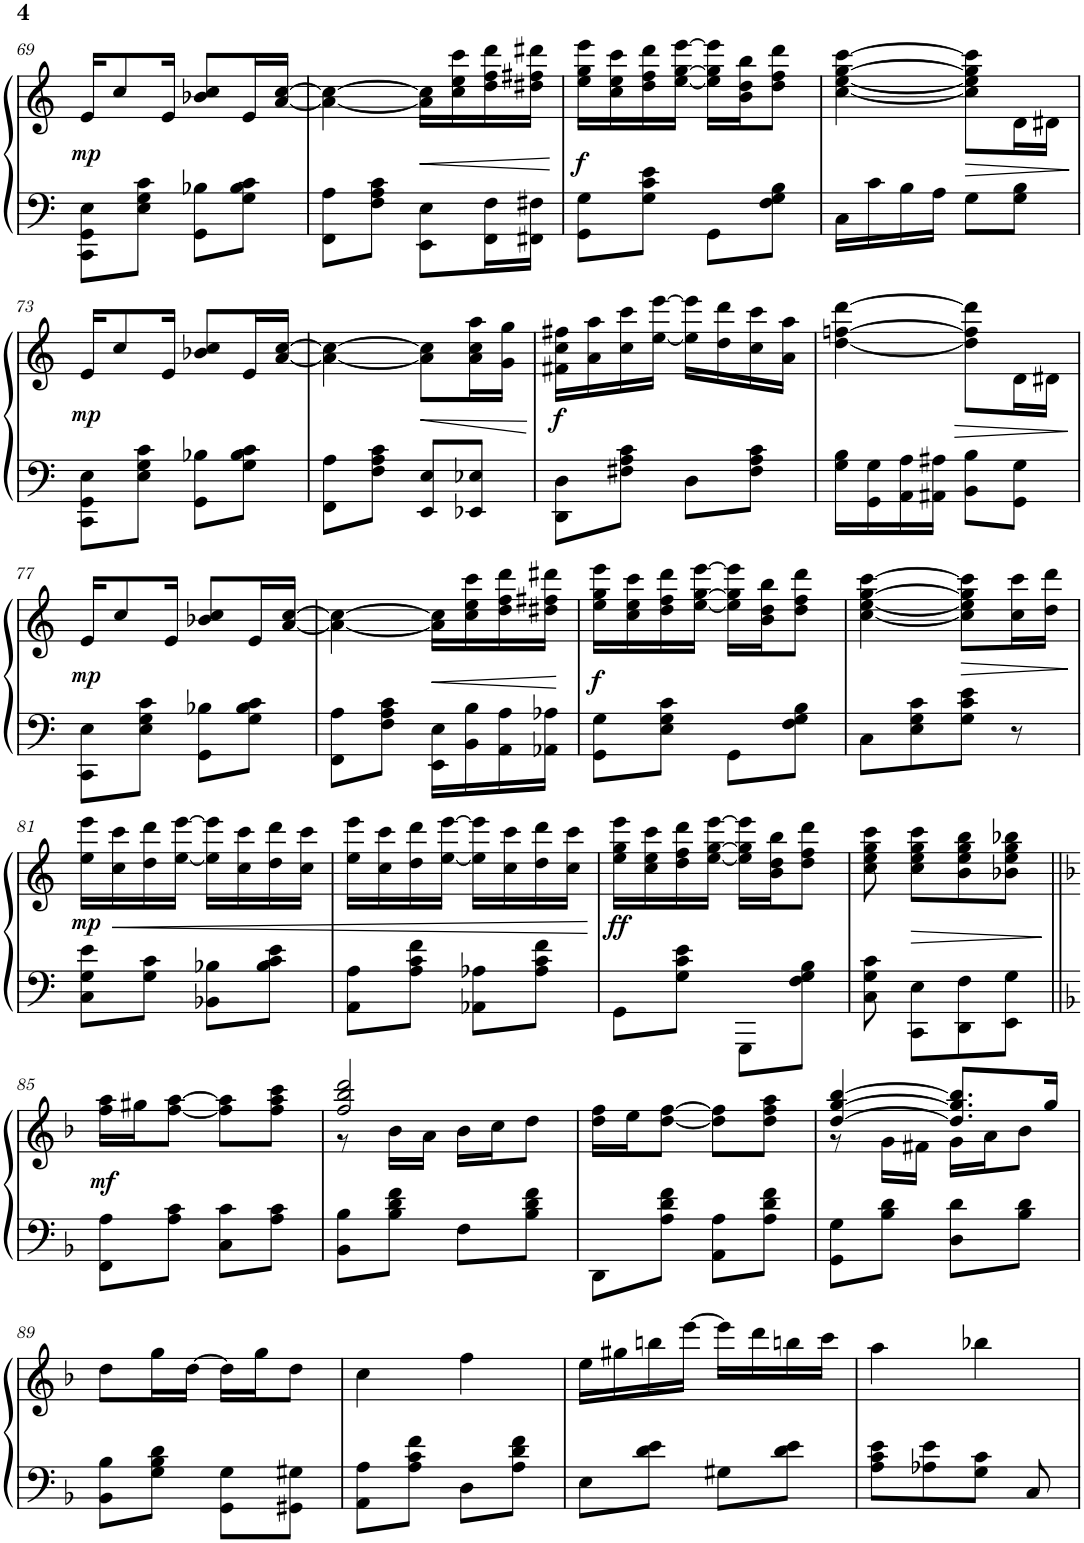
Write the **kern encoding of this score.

**kern	**kern	**dynam
*part1	*part1	*part1
*staff2	*staff1	*staff1/2
*I"Piano	*	*
*I'Pno.	*	*
!!LO:PB:g=z
*clefF4	*clefG2	*
*k[]	*k[]	*
*M2/4	*M2/4	*
=69	=69	=69
!	!	!LO:DY:b
8CC\ 8GG\ 8E\L	16e/KL	mp
.	8cc/	.
8E\ 8G\ 8c\J	.	.
.	16e/Jk	.
8GG\ 8B-X\L	8b-X/ 8cc/L	.
8G\ 8B-\ 8c\J	16e/L	.
.	[16a/ [>16cc/JJ	.
=70	=70	=70
8FF\ 8A\L	4a\_ 4cc\_	.
8F\ 8A\ 8c\J	.	.
!	!	!LO:HP:b
8EE\ 8E\L	16a\] 16cc\]LL	<
.	16cc\ 16ee\ 16ccc\	.
16FF\ 16F\L	16dd\ 16ff\ 16ddd\	.
16FF#X\ 16F#X\JJ	16dd#X\ 16ff#X\ 16ddd#X\JJ	.
.	.	[
=71	=71	=71
!	!	!LO:DY:b
8GG\ 8G\L	16ee\ 16gg\ 16eee\LL	f
.	16cc\ 16ee\ 16ccc\	.
8G\ 8c\ 8e\J	16dd\ 16ff\ 16ddd\	.
.	[<16ee\ [16gg\ [16eee\JJ	.
8GG\L	16ee\] 16gg\] 16eee\]LL	.
.	16b\ 16dd\ 16bb\J	.
8F\ 8G\ 8B\J	8dd\ 8ff\ 8ddd\J	.
=72	=72	=72
16C\LL	[<4cc\ [4ee\ [4gg\ [4ccc\	.
16c\	.	.
16B\	.	.
16A\JJ	.	.
!	!	!LO:HP:b
8G\L	8cc\] 8ee\] 8gg\] 8ccc\]L	>
8G\ 8B\J	16d\L	.
.	16d#X\JJ	.
.	.	]
!!LO:LB:g=z
=73	=73	=73
!	!	!LO:DY:b
8CC\ 8GG\ 8E\L	16e/KL	mp
.	8cc/	.
8E\ 8G\ 8c\J	.	.
.	16e/Jk	.
8GG\ 8B-X\L	8b-X/ 8cc/L	.
8G\ 8B-\ 8c\J	16e/L	.
.	[16a/ [>16cc/JJ	.
=74	=74	=74
8FF\ 8A\L	4a\_ 4cc\_	.
8F\ 8A\ 8c\J	.	.
!	!	!LO:HP:b
8EE/ 8E/L	8a\] 8cc\]L	<
8EE-X/ 8E-X/J	16a\ 16cc\ 16aa\L	.
.	16g\ 16gg\JJ	.
.	.	[
=75	=75	=75
!	!	!LO:DY:b
8DD\ 8D\L	16f#X\ 16cc\ 16ff#X\LL	f
.	16a\ 16aa\	.
8F#X\ 8A\ 8c\J	16cc\ 16ccc\	.
.	[<16ee\ [16eee\JJ	.
8D\L	16ee\] 16eee\]LL	.
.	16dd\ 16ddd\	.
8F#\ 8A\ 8c\J	16cc\ 16ccc\	.
.	16a\ 16aa\JJ	.
=76	=76	=76
16G\ 16B\LL	[<4dd\ [4ffn\ [4ddd\	.
16GG\ 16G\	.	.
16AA\ 16A\	.	.
16AA#X\ 16A#X\JJ	.	.
!	!	!LO:HP:b
8BB\ 8B\L	8dd\] 8ff\] 8ddd\]L	>
8GG\ 8G\J	16d\L	.
.	16d#X\JJ	.
.	.	]
!!LO:LB:g=z
=77	=77	=77
!	!	!LO:DY:b
8CC\ 8E\L	16e/KL	mp
.	8cc/	.
8E\ 8G\ 8c\J	.	.
.	16e/Jk	.
8GG\ 8B-X\L	8b-X/ 8cc/L	.
8G\ 8B-\ 8c\J	16e/L	.
.	[16a/ [>16cc/JJ	.
=78	=78	=78
8FF\ 8A\L	4a\_ 4cc\_	.
8F\ 8A\ 8c\J	.	.
!	!	!LO:HP:b
16EE\ 16E\LL	16a\] 16cc\]LL	<
16BB\ 16B\	16cc\ 16ee\ 16ccc\	.
16AA\ 16A\	16dd\ 16ff\ 16ddd\	.
16AA-X\ 16A-X\JJ	16dd#X\ 16ff#X\ 16ddd#X\JJ	.
.	.	[
=79	=79	=79
!	!	!LO:DY:b
8GG\ 8G\L	16ee\ 16gg\ 16eee\LL	f
.	16cc\ 16ee\ 16ccc\	.
8E\ 8G\ 8c\J	16dd\ 16ff\ 16ddd\	.
.	[<16ee\ [16gg\ [16eee\JJ	.
8GG\L	16ee\] 16gg\] 16eee\]LL	.
.	16b\ 16dd\ 16bb\J	.
8F\ 8G\ 8B\J	8dd\ 8ff\ 8ddd\J	.
=80	=80	=80
8C\L	[<4cc\ [4ee\ [4gg\ [4ccc\	.
8E\ 8G\ 8c\	.	.
!	!	!LO:HP:b
8G\ 8c\ 8e\J	8cc\] 8ee\] 8gg\] 8ccc\]L	>
8r	16cc\ 16ccc\L	.
.	16dd\ 16ddd\JJ	.
.	.	]
!!LO:LB:g=z
=81	=81	=81
!	!	!LO:DY:b
8C\ 8G\ 8e\L	16ee\ 16eee\LL	mp
!	!	!LO:HP:b
.	16cc\ 16ccc\	<
8G\ 8c\J	16dd\ 16ddd\	.
.	[<16ee\ [16eee\JJ	.
8BB-X\ 8B-X\L	16ee\] 16eee\]LL	.
.	16cc\ 16ccc\	.
8B-\ 8c\ 8e\J	16dd\ 16ddd\	.
.	16cc\ 16ccc\JJ	.
=82	=82	=82
8AA\ 8A\L	16ee\ 16eee\LL	.
.	16cc\ 16ccc\	.
8A\ 8c\ 8f\J	16dd\ 16ddd\	.
.	[<16ee\ [16eee\JJ	.
8AA-X\ 8A-X\L	16ee\] 16eee\]LL	.
.	16cc\ 16ccc\	.
8A-\ 8c\ 8f\J	16dd\ 16ddd\	.
.	16cc\ 16ccc\JJ	.
.	.	[
=83	=83	=83
!	!	!LO:DY:b
8GG\L	16ee\ 16gg\ 16eee\LL	ff
.	16cc\ 16ee\ 16ccc\	.
8G\ 8c\ 8e\J	16dd\ 16ff\ 16ddd\	.
.	[<16ee\ [16gg\ [16eee\JJ	.
8GGG\L	16ee\] 16gg\] 16eee\]LL	.
.	16b\ 16dd\ 16bb\J	.
8F\ 8G\ 8B\J	8dd\ 8ff\ 8ddd\J	.
=84	=84	=84
8C\ 8G\ 8c\	8cc\ 8ee\ 8gg\ 8ccc\	.
!	!	!LO:HP:b
8CC\ 8E\L	8cc\ 8ee\ 8gg\ 8ccc\L	>
8DD\ 8F\	8b\ 8ee\ 8gg\ 8bb\	.
8EE\ 8G\J	8b-X\ 8ee\ 8gg\ 8bb-X\J	.
.	.	]
!!LO:LB:g=z
=85||	=85||	=85||
*k[b-]	*k[b-]	*
!	!	!LO:DY:b
8FF\ 8A\L	16ff\ 16aa\LL	mf
.	16gg#X\J	.
8A\ 8c\J	[<8ff\ [8aa\J	.
8C\ 8c\L	8ff\] 8aa\]L	.
8A\ 8c\J	8ff\ 8aa\ 8ccc\J	.
=86	=86	=86
*	*^	*
8BB-\ 8B-\L	2ff/ 2bb-/ 2ddd/	8r	.
8B-\ 8d\ 8f\J	.	16b-\LL	.
.	.	16a\JJ	.
8F\L	.	16b-\LL	.
.	.	16cc\J	.
8B-\ 8d\ 8f\J	.	8dd\J	.
*	*v	*v	*
=87	=87	=87
8DD\L	16dd\ 16ff\LL	.
.	16ee\J	.
8A\ 8d\ 8f\J	[<8dd\ [8ff\J	.
8AA\ 8A\L	8dd\] 8ff\]L	.
8A\ 8d\ 8f\J	8dd\ 8ff\ 8aa\J	.
=88	=88	=88
*	*^	*
8GG\ 8G\L	[4dd/ [4gg/ [4bb-/	8r	.
8B-\ 8d\J	.	16g\LL	.
.	.	16f#X\JJ	.
8D\ 8d\L	8.dd/] 8.gg/] 8.bb-/]L	16g\LL	.
.	.	16a\J	.
8B-\ 8d\J	.	8b-\J	.
.	16gg/Jk	.	.
*	*v	*v	*
!!LO:LB:g=z
=89	=89	=89
8BB-\ 8B-\L	8dd\L	.
8G\ 8B-\ 8d\J	16gg\L	.
.	[16dd\JJ	.
8GG\ 8G\L	16dd\LL]	.
.	16gg\J	.
8GG#X\ 8G#X\J	8dd\J	.
=90	=90	=90
8AA\ 8A\L	4cc\	.
8A\ 8c\ 8f\J	.	.
8D\L	4ff\	.
8A\ 8d\ 8f\J	.	.
=91	=91	=91
8E\L	16ee\LL	.
.	16gg#X\	.
8d\ 8e\J	16bbn\	.
.	[16eee\JJ	.
8G#X\L	16eee\LL]	.
.	16ddd\	.
8d\ 8e\J	16bbn\	.
.	16ccc\JJ	.
=92	=92	=92
8A\ 8c\ 8e\L	4aa\	.
8A-X\ 8e\	.	.
8G\ 8c\J	4bb-X\	.
8C/	.	.
=	=	=
*-	*-	*-
